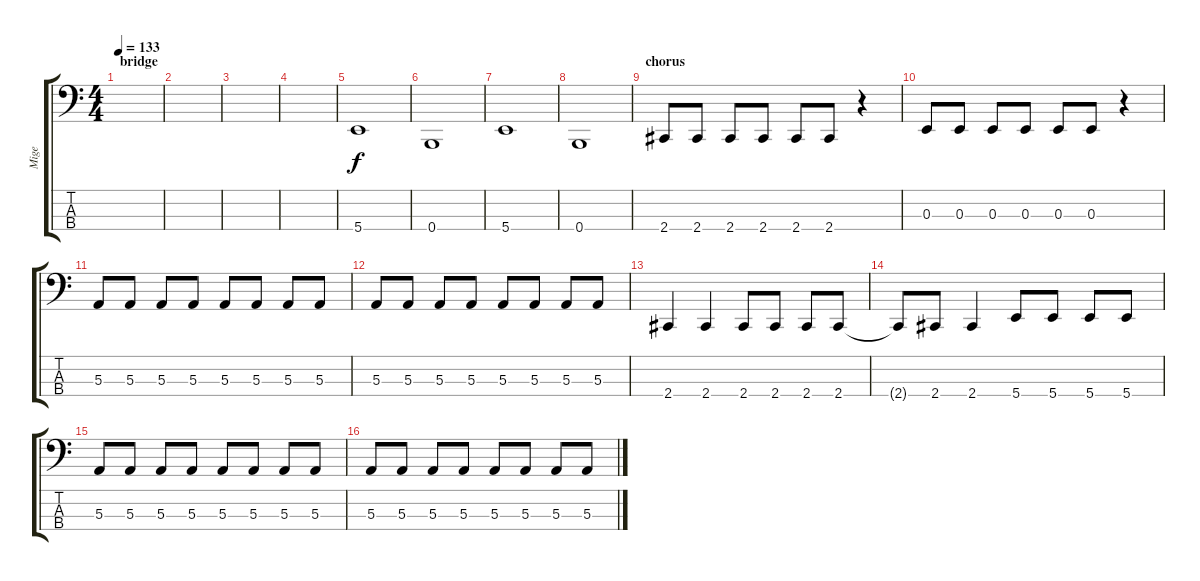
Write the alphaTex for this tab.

\track ("Mige" "Mige") {instrument electricbassfinger}
\staff {score tabs}
\tuning (D2 A1 E1 B0) {hide}
\ts (4 4)
\section ("" "bridge")
\tempo 133
\clef f4
\ks c
|
|
|
|
5.4.1{volume 11} |
0.4.1 |
5.4.1 |
0.4.1 |
\section ("" "chorus")
2.4.8 2.4.8 2.4.8 2.4.8 2.4.8 2.4.8 r.4 |
0.3.8 0.3.8 0.3.8 0.3.8 0.3.8 0.3.8 r.4 |
5.3.8 5.3.8 5.3.8 5.3.8 5.3.8 5.3.8 5.3.8 5.3.8 |
5.3.8 5.3.8 5.3.8 5.3.8 5.3.8 5.3.8 5.3.8 5.3.8 |
2.4.4 2.4.4 2.4.8 2.4.8 2.4.8 2.4.8 |
2.4{t}.8 2.4.8 2.4.4 5.4.8 5.4.8 5.4.8 5.4.8 |
5.3.8 5.3.8 5.3.8 5.3.8 5.3.8 5.3.8 5.3.8 5.3.8 |
5.3.8 5.3.8 5.3.8 5.3.8 5.3.8 5.3.8 5.3.8 5.3.8
